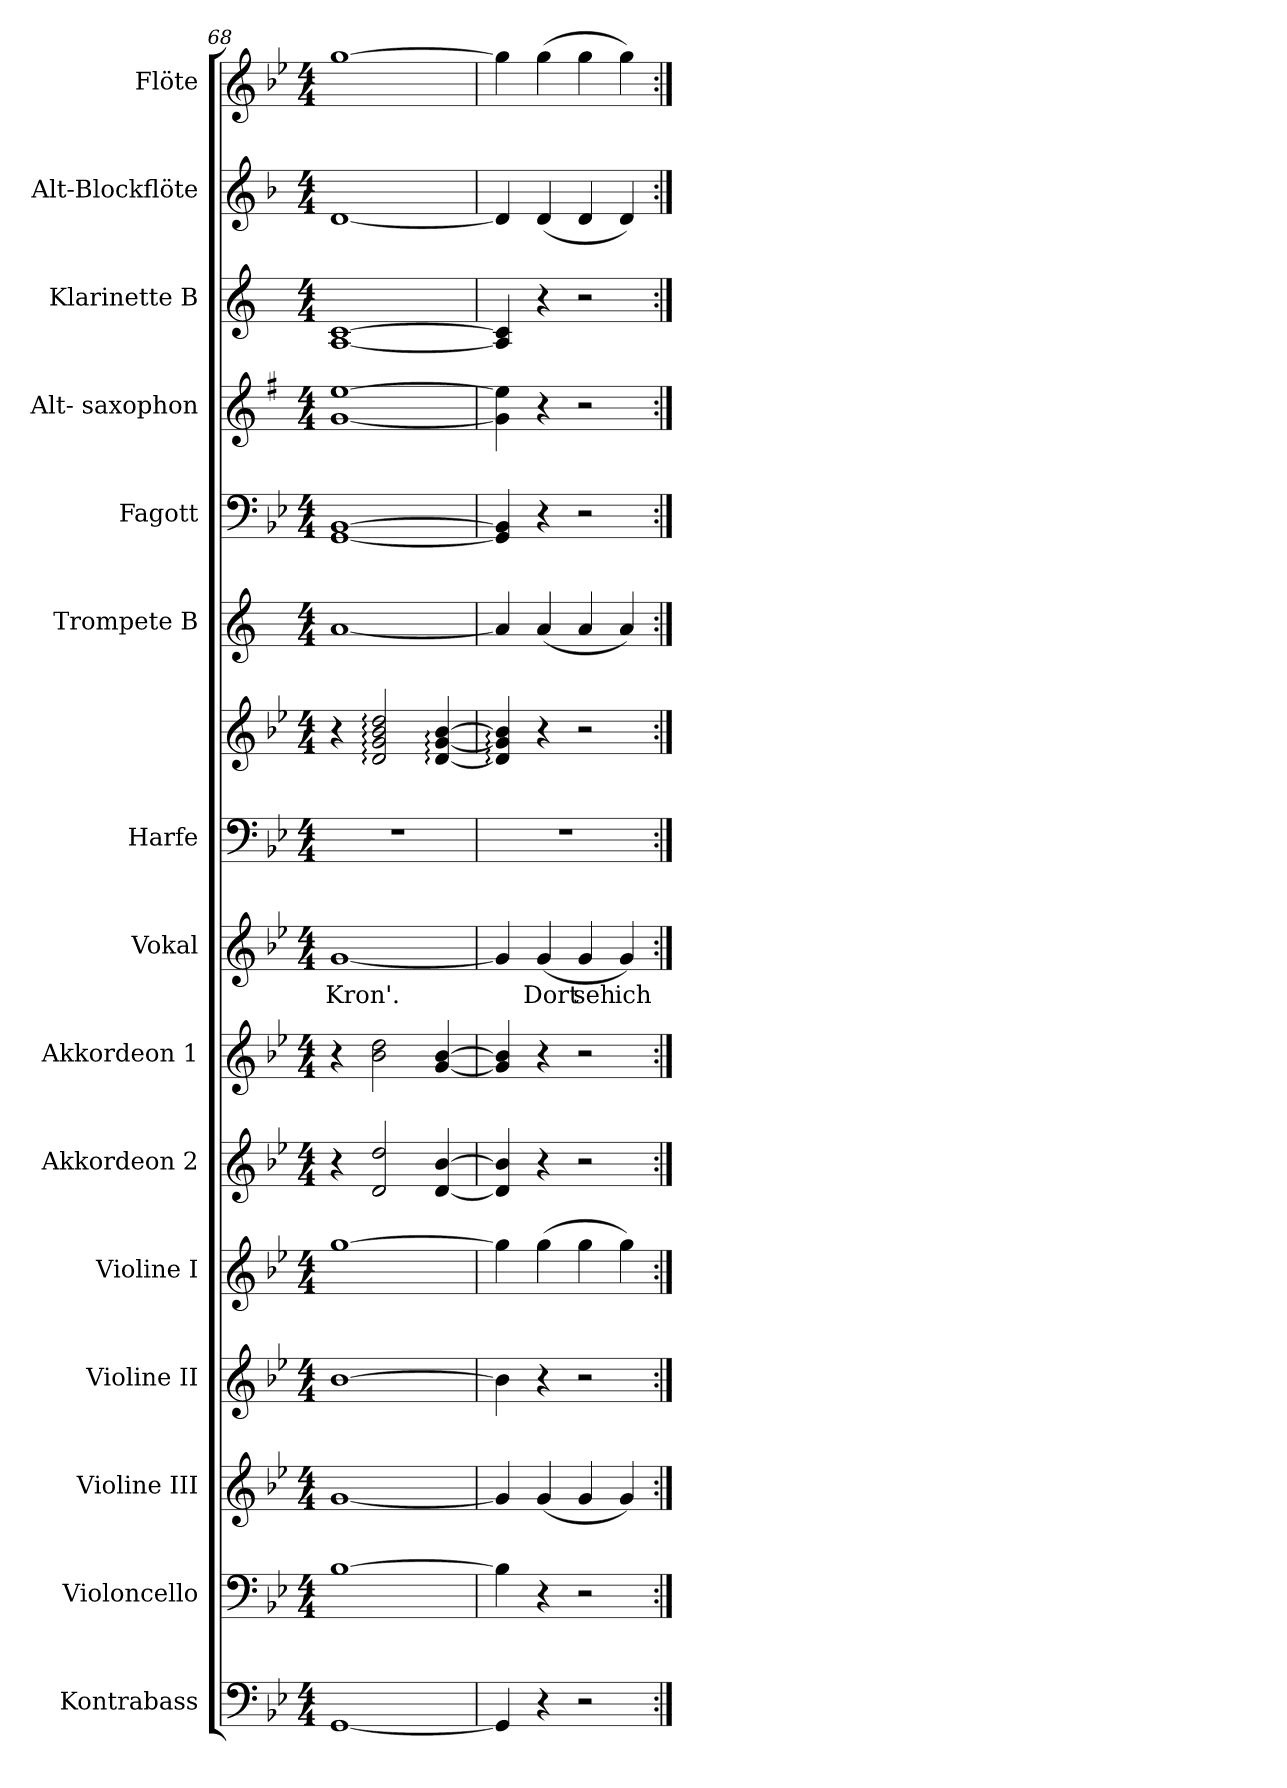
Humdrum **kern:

**kern	**kern	**kern	**kern	**kern	**kern	**kern	**kern	**text	**kern	**kern	**kern	**kern	**kern	**kern	**kern	**kern
*part15	*part14	*part13	*part12	*part11	*part10	*part9	*part8	*part8	*part7	*part7	*part6	*part5	*part4	*part3	*part2	*part1
*staff16	*staff15	*staff14	*staff13	*staff12	*staff11	*staff10	*staff9	*staff9	*staff8	*staff7	*staff6	*staff5	*staff4	*staff3	*staff2	*staff1
*I"Kontrabass	*I"Violoncello	*I"Violine III	*I"Violine II	*I"Violine I	*I"Akkordeon 2	*I"Akkordeon 1	*I"Vokal	*	*I"Harfe	*	*I"Trompete B	*I"Fagott	*I"Alt- saxophon	*I"Klarinette B	*I"Alt-Blockflöte	*I"Flöte
*I'Kb.	*I'Vc.	*I'Vln. III	*I'Vln. II	*I'Vln. I	*I'Akk.	*I'Akk.	*I'Vokal	*	*I'Hf.	*	*I'Tpt.	*I'Fgt.	*I'ASax.	*I'Kl.	*	*I'Fl.
*clefF4	*clefF4	*clefG2	*clefG2	*clefG2	*clefG2	*clefG2	*clefG2	*	*clefF4	*clefG2	*clefG2	*clefF4	*clefG2	*clefG2	*clefG2	*clefG2
*ITrd7c12	*	*	*	*	*	*	*	*	*	*	*ITrd1c2	*	*ITrd5c9	*ITrd1c2	*ITrd-3c-5	*
*k[b-e-]	*k[b-e-]	*k[b-e-]	*k[b-e-]	*k[b-e-]	*k[b-e-]	*k[b-e-]	*k[b-e-]	*	*k[b-e-]	*k[b-e-]	*k[b-e-]	*k[b-e-]	*k[b-e-]	*k[b-e-]	*k[b-e-]	*k[b-e-]
*g:	*g:	*g:	*g:	*g:	*g:	*g:	*g:	*	*g:	*g:	*g:	*g:	*g:	*g:	*g:	*g:
*M4/4	*M4/4	*M4/4	*M4/4	*M4/4	*M4/4	*M4/4	*M4/4	*	*M4/4	*M4/4	*M4/4	*M4/4	*M4/4	*M4/4	*M4/4	*M4/4
=68	=68	=68	=68	=68	=68	=68	=68	=68	=68	=68	=68	=68	=68	=68	=68	=68
!	!	!	!	!	!	!	!	!LO:LY:b:color=#000000	!	!	!	!	!	!	!	!
[<1GGGi	[>1B-i	[<1gi	[>1b-i	[>1ggi	4r	4r	[<1gi	Kron'.	1r	4r	[<1gi	[<1GGi [>1BB-i	[<1B-i [>1gi	[<1Gi [>1B-i	[<1gi	[>1ggi
.	.	.	.	.	2di/ 2ddi	2b-i\ 2ddi	.	.	.	2di/: 2gi: 2b-i: 2ddi:	.	.	.	.	.	.
.	.	.	.	.	[<4di/ [>4b-i	[<4gi/ [>4b-i	.	.	.	[<4di/: [<4gi: [>4b-i:	.	.	.	.	.	.
=69	=69	=69	=69	=69	=69	=69	=69	=69	=69	=69	=69	=69	=69	=69	=69	=69
4GGGi/]	4B-i\]	4gi/]	4b-i\]	4ggi\]	4di/] 4b-i]	4gi/] 4b-i]	4gi/]	.	1r	4di/]: 4gi]: 4b-i]:	4gi/]	4GGi/] 4BB-i]	4B-i\] 4gi]	4Gi/] 4B-i]	4gi/]	4ggi\]
!	!	!	!	!	!	!	!	!LO:LY:b:color=#000000	!	!	!	!	!	!	!	!
4r	4r	(4gi/	4r	(4ggi\	4r	4r	(4gi/	Dort	.	4r	(4gi/	4r	4r	4r	(4gi/	(4ggi\
!	!	!	!	!	!	!	!	!LO:LY:b:color=#000000	!	!	!	!	!	!	!	!
2r	2r	4gi/	2r	4ggi\	2r	2r	4gi/	seh	.	2r	4gi/	2r	2r	2r	4gi/	4ggi\
!	!	!	!	!	!	!	!	!LO:LY:b:color=#000000	!	!	!	!	!	!	!	!
.	.	4gi/)	.	4ggi\)	.	.	4gi/)	ich	.	.	4gi/)	.	.	.	4gi/)	4ggi\)
=:|!	=:|!	=:|!	=:|!	=:|!	=:|!	=:|!	=:|!	=:|!	=:|!	=:|!	=:|!	=:|!	=:|!	=:|!	=:|!	=:|!
*-	*-	*-	*-	*-	*-	*-	*-	*-	*-	*-	*-	*-	*-	*-	*-	*-
